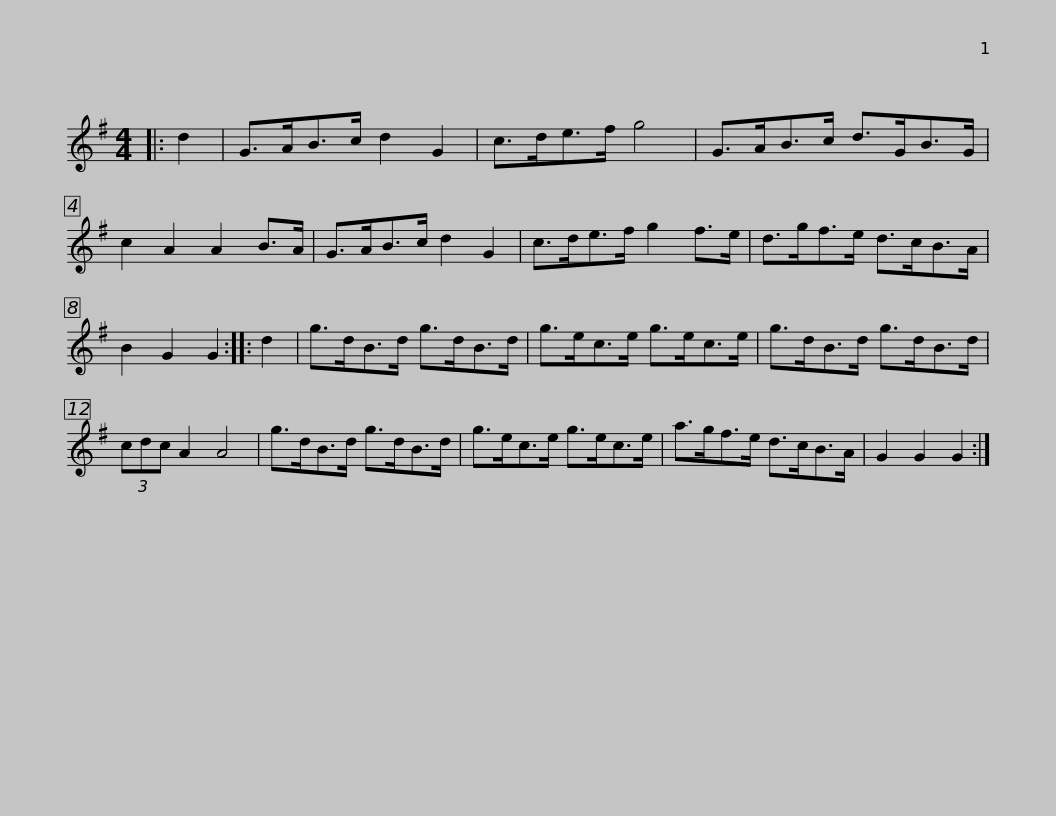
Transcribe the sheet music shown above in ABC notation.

X:1
L:1/8
M:4/4
I:linebreak $
K:G
V:1 treble
V:1
|: d2 | G>AB>c d2 G2 | c>de>f g4 | G>AB>c d>GB>G | c2 A2 A2 B>A | %5
 G>AB>c d2 G2 |$ c>de>f g2 f>e | d>gf>e d>cB>A | B2 G2 G2 :: d2 | %10
 g>dB>d g>dB>d | g>ec>e g>ec>e |$ g>dB>d g>dB>d | (3cdc A2 A4 | g>dB>d g>dB>d | %15
 g>ec>e g>ec>e | a>gf>e d>cB>A |$ G2 G2 G2 :| %18
